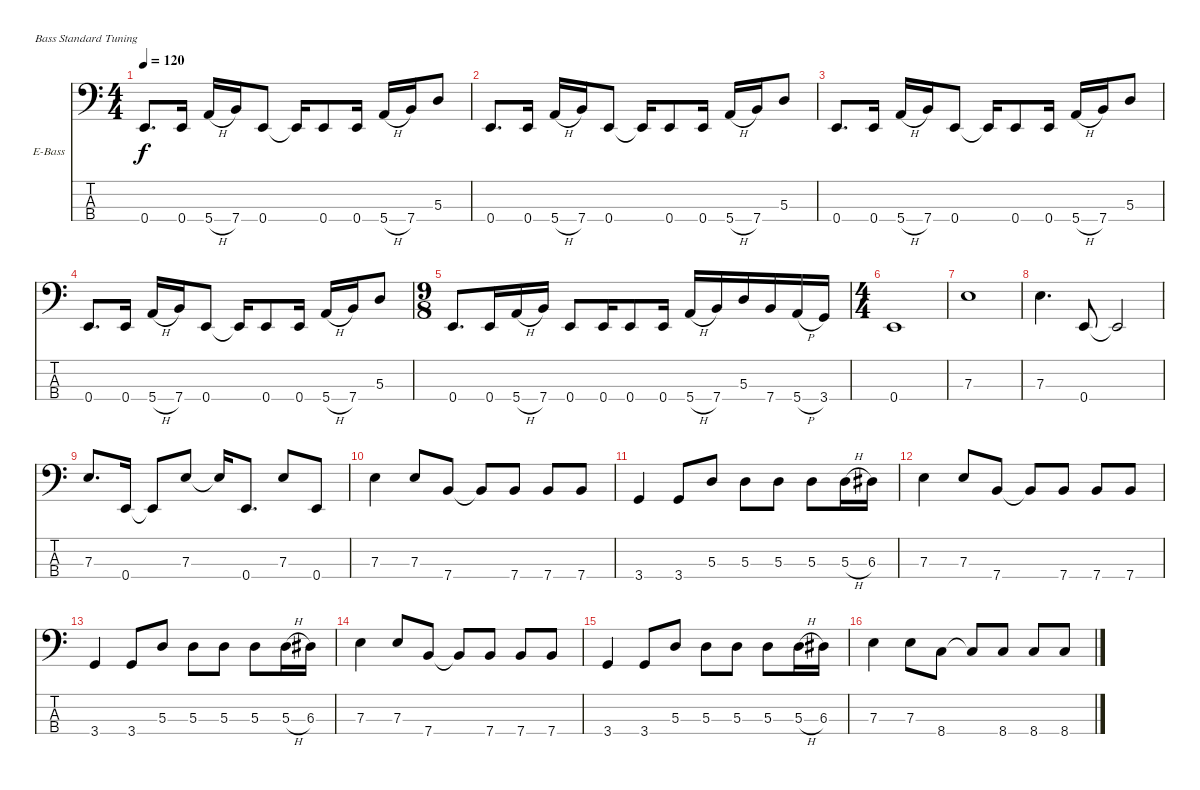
\defaultSystemsLayout 4
\bracketExtendMode nobrackets
\firstSystemTrackNameOrientation horizontal
\otherSystemsTrackNameOrientation horizontal
\track ("Jeff Ament" "E-Bass") {instrument electricbassfinger}
\staff {score tabs}
\tuning (G2 D2 A1 E1)
\ts (4 4)
\tempo 120
\clef f4
\ks c
0.4.8{d dy f} 0.4.16 5.4{h}.16 7.4.16 0.4.8 0.4{t}.16 0.4.8 0.4.16 5.4{h}.16 7.4.16 5.3.8 |
0.4.8{d} 0.4.16 5.4{h}.16 7.4.16 0.4.8 0.4{t}.16 0.4.8 0.4.16 5.4{h}.16 7.4.16 5.3.8 |
0.4.8{d} 0.4.16 5.4{h}.16 7.4.16 0.4.8 0.4{t}.16 0.4.8 0.4.16 5.4{h}.16 7.4.16 5.3.8 |
0.4.8{d} 0.4.16 5.4{h}.16 7.4.16 0.4.8 0.4{t}.16 0.4.8 0.4.16 5.4{h}.16 7.4.16 5.3.8 |
\ts (9 8)
0.4.8{d} 0.4.16 5.4{h}.16 7.4.16 0.4.8 0.4.16 0.4.8 0.4.16 5.4{h}.16 7.4.16 5.3.16 7.4.16 5.4{h}.16 3.4.16 |
\ts (4 4)
0.4.1 |
7.3.1 |
7.3.4{d} 0.4.8 0.4{t}.2 |
7.3.8{d} 0.4.16 0.4{t}.8 7.3.8 7.3{t}.16 0.4.8{d} 7.3.8 0.4.8 |
7.3.4 7.3.8 7.4.8 7.4{t}.8 7.4.8 7.4.8 7.4.8 |
3.4.4 3.4.8 5.3.8 5.3.8 5.3.8 5.3.8 5.3{h}.16 6.3.16 |
7.3.4 7.3.8 7.4.8 7.4{t}.8 7.4.8 7.4.8 7.4.8 |
3.4.4 3.4.8 5.3.8 5.3.8 5.3.8 5.3.8 5.3{h}.16 6.3.16 |
7.3.4 7.3.8 7.4.8 7.4{t}.8 7.4.8 7.4.8 7.4.8 |
3.4.4 3.4.8 5.3.8 5.3.8 5.3.8 5.3.8 5.3{h}.16 6.3.16 |
7.3.4 7.3.8 8.4.8 8.4{t}.8 8.4.8 8.4.8 8.4.8
